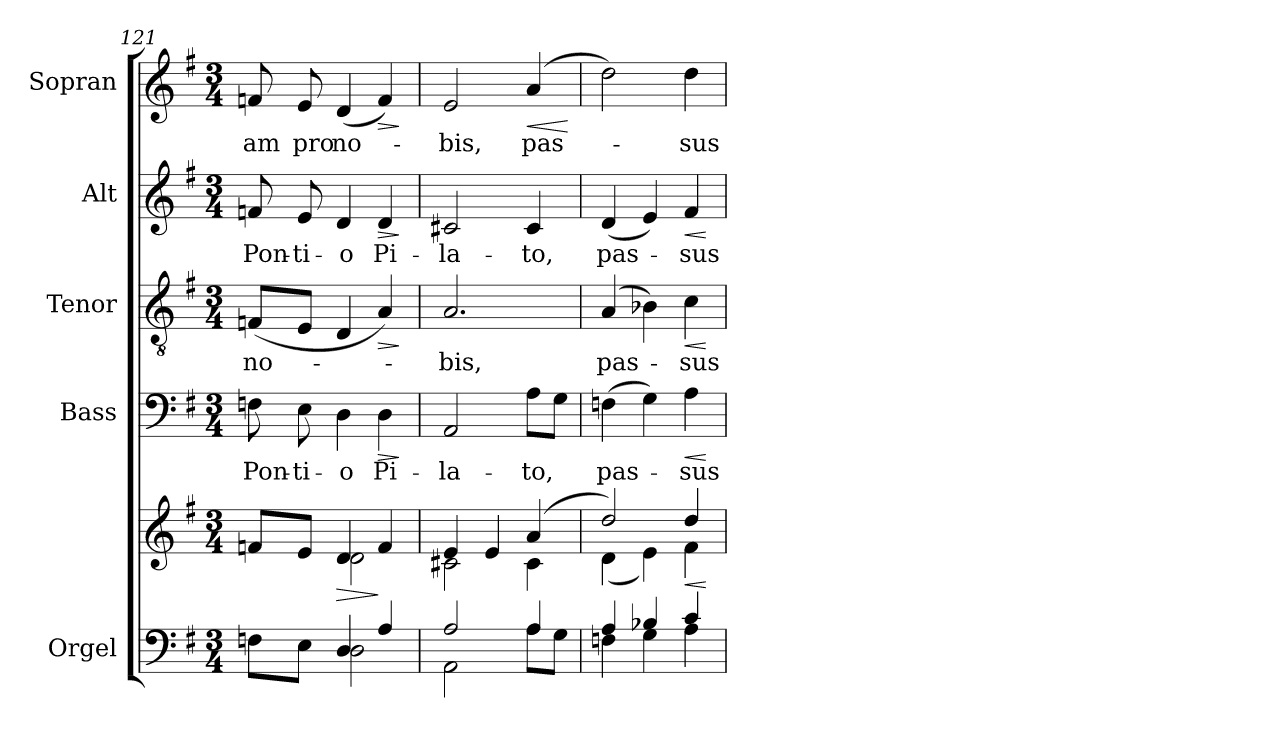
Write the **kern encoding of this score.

**kern	**kern	**dynam	**kern	**text	**dynam	**kern	**text	**dynam	**kern	**text	**dynam	**kern	**text	**dynam
*part5	*part5	*part5	*part4	*part4	*part4	*part3	*part3	*part3	*part2	*part2	*part2	*part1	*part1	*part1
*staff6	*staff5	*staff5/6	*staff4	*staff4	*staff4	*staff3	*staff3	*staff3	*staff2	*staff2	*staff2	*staff1	*staff1	*staff1
*I"Orgel	*	*	*I"Bass	*	*	*I"Tenor	*	*	*I"Alt	*	*	*I"Sopran	*	*
*I'Org.	*	*	*I'B.	*	*	*I'T.	*	*	*I'A.	*	*	*I'S.	*	*
*clefF4	*clefG2	*	*clefF4	*	*	*clefGv2	*	*	*clefG2	*	*	*clefG2	*	*
*k[f#]	*k[f#]	*	*k[f#]	*	*	*k[f#]	*	*	*k[f#]	*	*	*k[f#]	*	*
*G:	*G:	*	*G:	*	*	*G:	*	*	*G:	*	*	*G:	*	*
*M3/4	*M3/4	*	*M3/4	*	*	*M3/4	*	*	*M3/4	*	*	*M3/4	*	*
=121	=121	=121	=121	=121	=121	=121	=121	=121	=121	=121	=121	=121	=121	=121
*^	*^	*	*	*	*	*	*	*	*	*	*	*	*	*
!	!	!	!	!	!	!LO:LY:b	!	!	!LO:LY:b	!	!	!LO:LY:b	!	!	!LO:LY:b	!
4ryy	8Fn\L	8fn/L	4ryy	.	8Fn\	Pon-	.	(<8Fn/L	no-	.	8fn/	Pon-	.	8fn/	-am	.
!	!	!	!	!	!	!LO:LY:b	!	!	!	!	!	!LO:LY:b	!	!	!LO:LY:b	!
.	8E\J	8e/J	.	.	8E\	-ti-	.	8E/J	.	.	8e/	-ti-	.	8e/	pro	.
!	!	!	!	!LO:HP:b	!	!LO:LY:b	!	!	!	!	!	!LO:LY:b	!	!	!LO:LY:b	!
4D/	2D\	4d/	2d\	>	4D\	-o	.	4D/	.	.	4d/	-o	.	(<4d/	no-	.
!	!	!	!	!	!	!LO:LY:b	!LO:HP:b	!	!	!LO:HP:b	!	!LO:LY:b	!LO:HP:b	!	!	!LO:HP:b
4A/	.	4f/	.	]	4D\	Pi-	>	4A/)	.	>	4d/	Pi-	>	4f/)	.	>
*v	*v	*	*	*	*	*	*	*	*	*	*	*	*	*	*	*
*	*v	*v	*	*	*	*	*	*	*	*	*	*	*	*	*
.	.	.	.	.	]	.	.	]	.	.	]	.	.	]
=122	=122	=122	=122	=122	=122	=122	=122	=122	=122	=122	=122	=122	=122	=122
*^	*^	*	*	*	*	*	*	*	*	*	*	*	*	*
!	!	!	!	!	!	!LO:LY:b	!	!	!LO:LY:b	!	!	!LO:LY:b	!	!	!LO:LY:b	!
2A/	2AA\	4e/	2c#X\	.	2AA/	-la-	.	2.A/	-bis,	.	2c#X/	-la-	.	2e/	-bis,	.
.	.	4e/	.	.	.	.	.	.	.	.	.	.	.	.	.	.
!	!	!	!	!	!	!LO:LY:b	!	!	!	!	!	!LO:LY:b	!	!	!LO:LY:b	!LO:HP:b
4A/	8A\L	(4a/	4c#\	.	8A\L	-to,	.	.	.	.	4c#/	-to,	.	(4a/	pas-	<
.	8G\J	.	.	.	8G\J	.	.	.	.	.	.	.	.	.	.	.
*v	*v	*	*	*	*	*	*	*	*	*	*	*	*	*	*	*
*	*v	*v	*	*	*	*	*	*	*	*	*	*	*	*	*
.	.	.	.	.	.	.	.	.	.	.	.	.	.	[
=123	=123	=123	=123	=123	=123	=123	=123	=123	=123	=123	=123	=123	=123	=123
*^	*^	*	*	*	*	*	*	*	*	*	*	*	*	*
!	!	!	!	!	!	!LO:LY:b	!	!	!LO:LY:b	!	!	!LO:LY:b	!	!	!	!
4A/	4Fn\	2dd/)	(>4d\	.	(>4Fn\	pas-	.	(4A/	pas-	.	(<4d/	pas-	.	2dd\)	.	.
4B-X/	4G\	.	4e\)	.	4G\)	.	.	4B-X\)	.	.	4e/)	.	.	.	.	.
!	!	!	!	!LO:HP:b	!	!LO:LY:b	!LO:HP:b	!	!LO:LY:b	!LO:HP:b	!	!LO:LY:b	!LO:HP:b	!	!LO:LY:b	!
4c/	4A\	4dd/	4f#\	<	4A\	-sus	<	4c\	-sus	<	4f#/	-sus	<	4dd\	-sus	.
*v	*v	*	*	*	*	*	*	*	*	*	*	*	*	*	*	*
*	*v	*v	*	*	*	*	*	*	*	*	*	*	*	*	*
.	.	[	.	.	[	.	.	[	.	.	[	.	.	.
=	=	=	=	=	=	=	=	=	=	=	=	=	=	=
*-	*-	*-	*-	*-	*-	*-	*-	*-	*-	*-	*-	*-	*-	*-
